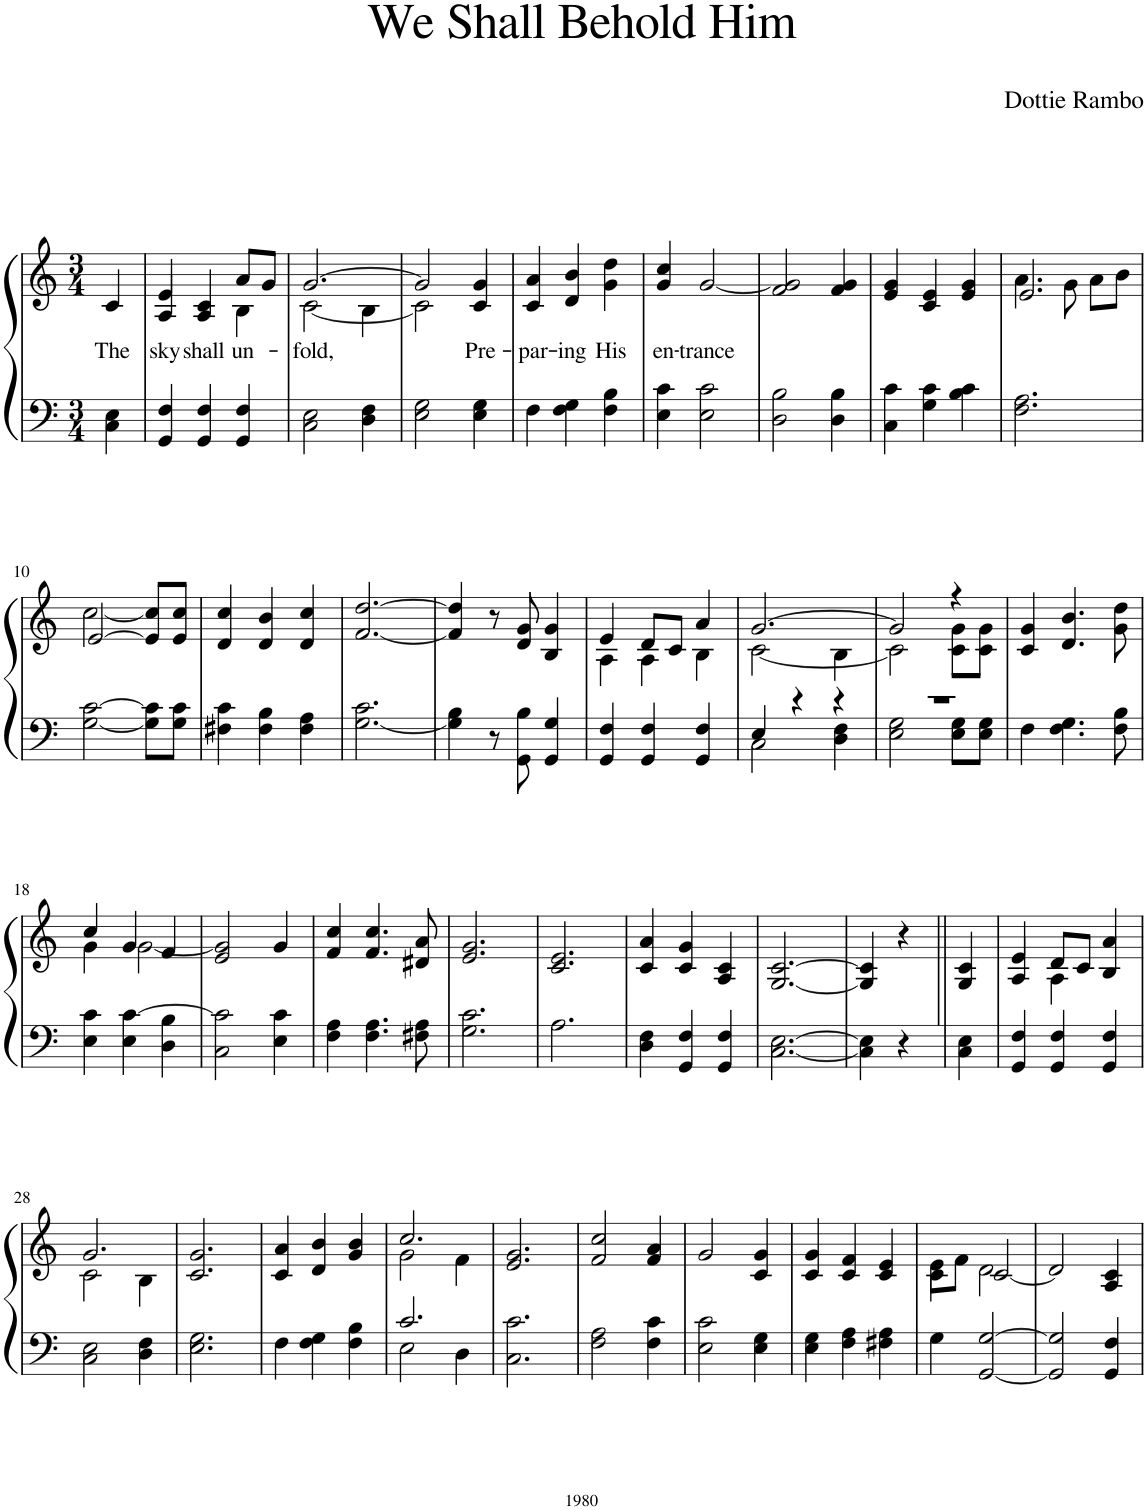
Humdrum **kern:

**kern	**kern	**text
*part1	*part1	*part1
*staff2	*staff1	*staff1
*I"Piano	*	*
*I'Pno.	*	*
*clefF4	*clefG2	*
*k[]	*k[]	*
*M3/4	*M3/4	*
=1	=1	=1
!	!	!LO:LY:b
4C\ 4E\	4c/	The
=2	=2	=2
!	!	!LO:LY:b
*	*^	*
4GG/ 4F/	4A/	4e/	sky
!	!	!	!LO:LY:b
4GG/ 4F/	4A/ 4c/	4ryy	shall
!	!	!	!LO:LY:b
4GG/ 4F/	4B\	8a/L	un-
.	.	8g/J	.
=3	=3	=3	=3
!	!	!	!LO:LY:b
2C\ 2E\	[2.g/	[2c\	-fold,
4D\ 4F\	.	4B\	.
=4	=4	=4	=4
2E\ 2G\	2g/]	2c\]	.
!	!	!	!LO:LY:b
4E\ 4G\	4c/	4g/	Pre-
=5	=5	=5	=5
!	!	!	!LO:LY:b
*	*v	*v	*
4F\	4c/ 4a/	-par-
!	!	!LO:LY:b
4F\ 4G\	4d/ 4b/	-ing
!	!	!LO:LY:b
4F\ 4B\	4g\ 4dd\	His
=6	=6	=6
!	!	!LO:LY:b
4E\ 4c\	4g/ 4cc/	en-
!	!	!LO:LY:b
2E\ 2c\	[2g/	-trance
=7	=7	=7
2D\ 2B\	2f/ 2g/]	.
4D\ 4B\	4f/ 4g/	.
=8	=8	=8
4C\ 4c\	4e/ 4g/	.
4G\ 4c\	4c/ 4e/	.
4B\ 4c\	4e/ 4g/	.
=9	=9	=9
*	*^	*
2.F\ 2.A\	2.e/	4.a\	.
.	.	8g\	.
.	.	8a\L	.
.	.	8b\J	.
!!LO:LB:g=z	!!
=10	=10	=10	=10
[2G\ [2c\	[2e/	[2cc\	.
8G\] 8c\]L	8e/] 8cc/]L	4ryy	.
8G\ 8c\J	8e/ 8cc/J	.	.
*	*v	*v	*
=11	=11	=11
4F#X\ 4c\	4d/ 4cc/	.
4F#\ 4B\	4d/ 4b/	.
4F#\ 4A\	4d/ 4cc/	.
=12	=12	=12
[2.G\ 2.c\	[2.f/ [2.dd/	.
=13	=13	=13
4G\] 4B\	4f/] 4dd/]	.
8r	8r	.
8GG\ 8B\	8d/ 8g/	.
4GG/ 4G/	4B/ 4g/	.
=14	=14	=14
*	*^	*
4GG/ 4F/	4e/	4A\	.
4GG/ 4F/	8d/L	4A\	.
.	8c/J	.	.
4GG/ 4F/	4a/	4B\	.
=15	=15	=15	=15
*^	*	*	*
4E/	2C\	[2.g/	[2c\	.
4r	.	.	.	.
4r	4D\ 4F\	.	4B\	.
=16	=16	=16	=16	=16
2.r	2E\ 2G\	2g/]	2c\]	.
.	8E\ 8G\L	4r	8c\ 8g\L	.
.	8E\ 8G\J	.	8c\ 8g\J	.
*v	*v	*	*	*
*	*v	*v	*
=17	=17	=17
4F\	4c/ 4g/	.
4.F\ 4.G\	4.d/ 4.b/	.
8F\ 8B\	8g\ 8dd\	.
!!LO:LB:g=z
=18	=18	=18
*	*^	*
4E\ 4c\	4g\	4cc/	.
4E\ [4c\	4g/	[2g\	.
4D\ 4B\	4f/	.	.
*	*v	*v	*
=19	=19	=19
2C\ 2c\]	2e/ 2g/]	.
4E\ 4c\	4g/	.
=20	=20	=20
4F\ 4A\	4f/ 4cc/	.
4.F\ 4.A\	4.f/ 4.cc/	.
8F#X\ 8A\	8d#X/ 8a/	.
=21	=21	=21
2.G\ 2.c\	2.e/ 2.g/	.
=22	=22	=22
2.A\	2.c/ 2.e/	.
=23	=23	=23
4D\ 4F\	4c/ 4a/	.
4GG/ 4F/	4c/ 4g/	.
4GG/ 4F/	4A/ 4c/	.
=24	=24	=24
[2.C\ [2.E\	[2.G/ [2.c/	.
=25	=25	=25
4C\] 4E\]	4G/] 4c/]	.
4r	4r	.
=26||	=26||	=26||
4C\ 4E\	4G/ 4c/	.
=27	=27	=27
*	*^	*
4GG/ 4F/	4A/	4e/	.
4GG/ 4F/	4A\	8d/L	.
.	.	8c/J	.
4GG/ 4F/	4B/	4a/	.
!!LO:LB:g=z	!!
=28	=28	=28	=28
2C\ 2E\	2.g/	2c\	.
4D\ 4F\	.	4B\	.
*	*v	*v	*
=29	=29	=29
2.E\ 2.G\	2.c/ 2.g/	.
=30	=30	=30
4F\	4c/ 4a/	.
4F\ 4G\	4d/ 4b/	.
4F\ 4B\	4g/ 4b/	.
=31	=31	=31
*^	*^	*
2.c/	2E\	2.cc/	2g\	.
.	4D\	.	4f\	.
*v	*v	*	*	*
*	*v	*v	*
=32	=32	=32
2.C\ 2.c\	2.e/ 2.g/	.
=33	=33	=33
2F\ 2A\	2f/ 2cc/	.
4F\ 4c\	4f/ 4a/	.
=34	=34	=34
2E\ 2c\	2g/	.
4E\ 4G\	4c/ 4g/	.
=35	=35	=35
4E\ 4G\	4c/ 4g/	.
4F\ 4A\	4c/ 4f/	.
4F#X\ 4A\	4c/ 4e/	.
=36	=36	=36
*	*^	*
4G\	4c\	8e\L	.
.	.	8f\J	.
[2GG/ [2G/	2c/	[2d\	.
*	*v	*v	*
=37	=37	=37
2GG/] 2G/]	2d/]	.
4GG/ 4F/	4A/ 4c/	.
=	=	=
*-	*-	*-
